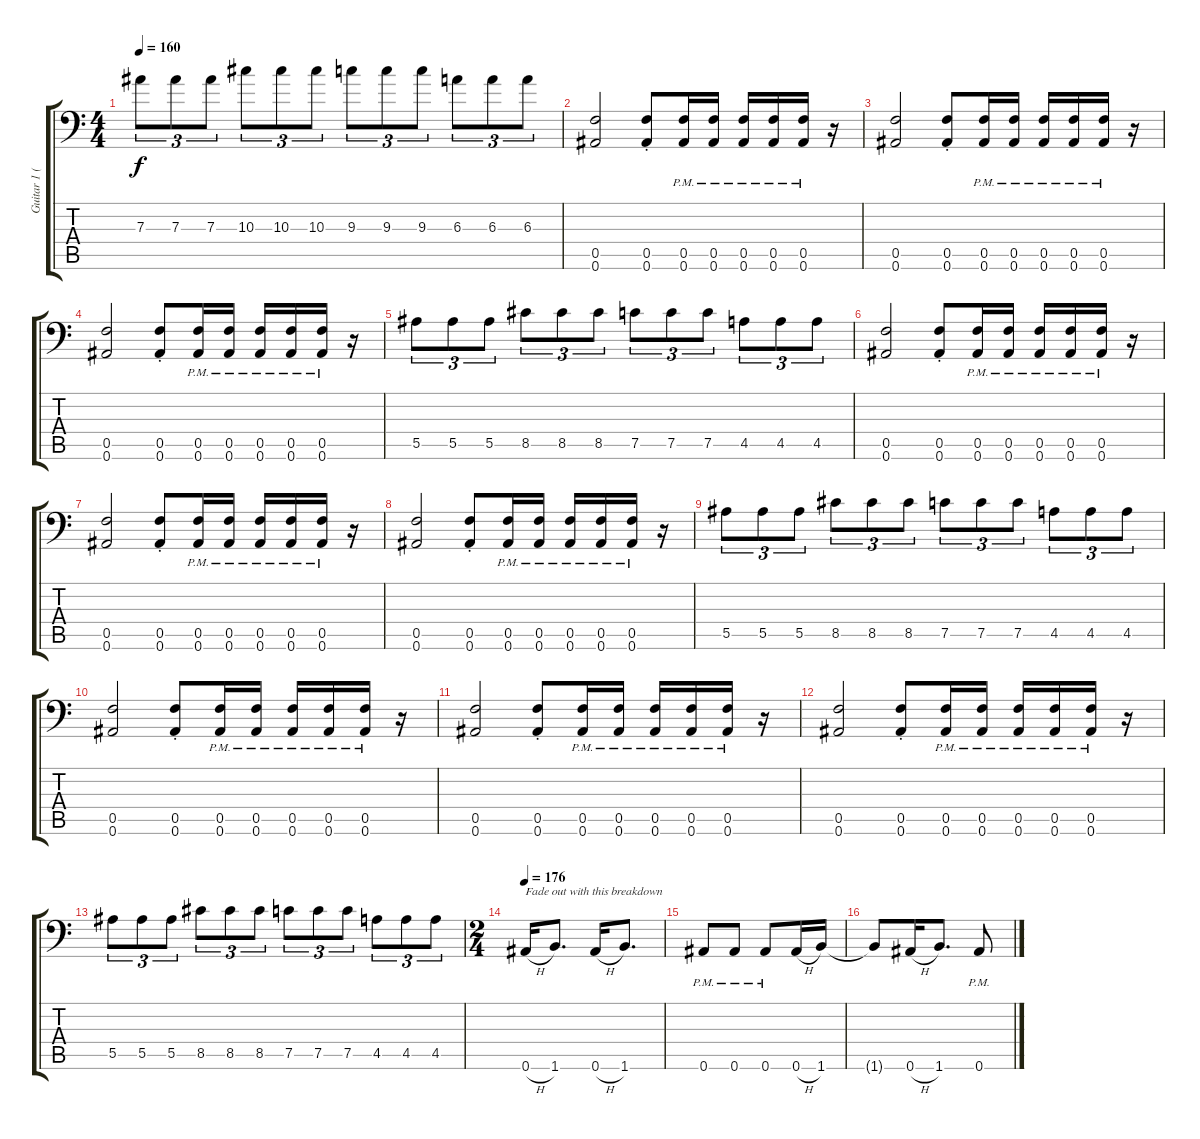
\track ("Guitar 1 (Right)" "Guitar 1 (") {instrument distortionguitar}
\staff {score tabs}
\tuning (C4 G3 Eb3 Bb2 F2 Bb1) {hide}
\ts (4 4)
\tempo 160
\clef f4
\ks c
7.3.8{tu (3 2) dy f} 7.3.8{tu (3 2)} 7.3.8{tu (3 2)} 10.3.8{tu (3 2)} 10.3.8{tu (3 2)} 10.3.8{tu (3 2)} 9.3.8{tu (3 2)} 9.3.8{tu (3 2)} 9.3.8{tu (3 2)} 6.3.8{tu (3 2)} 6.3.8{tu (3 2)} 6.3.8{tu (3 2)} |
(0.5 0.6).2 (0.5{st} 0.6{st}).8 (0.5{pm} 0.6{pm}).16 (0.5{pm} 0.6{pm}).16 (0.5{pm} 0.6{pm}).16 (0.5{pm} 0.6{pm}).16 (0.5{pm} 0.6{pm}).16 r.16 |
(0.5 0.6).2 (0.5{st} 0.6{st}).8 (0.5{pm} 0.6{pm}).16 (0.5{pm} 0.6{pm}).16 (0.5{pm} 0.6{pm}).16 (0.5{pm} 0.6{pm}).16 (0.5{pm} 0.6{pm}).16 r.16 |
(0.5 0.6).2 (0.5{st} 0.6{st}).8 (0.5{pm} 0.6{pm}).16 (0.5{pm} 0.6{pm}).16 (0.5{pm} 0.6{pm}).16 (0.5{pm} 0.6{pm}).16 (0.5{pm} 0.6{pm}).16 r.16 |
5.5.8{tu (3 2)} 5.5.8{tu (3 2)} 5.5.8{tu (3 2)} 8.5.8{tu (3 2)} 8.5.8{tu (3 2)} 8.5.8{tu (3 2)} 7.5.8{tu (3 2)} 7.5.8{tu (3 2)} 7.5.8{tu (3 2)} 4.5.8{tu (3 2)} 4.5.8{tu (3 2)} 4.5.8{tu (3 2)} |
(0.5 0.6).2 (0.5{st} 0.6{st}).8 (0.5{pm} 0.6{pm}).16 (0.5{pm} 0.6{pm}).16 (0.5{pm} 0.6{pm}).16 (0.5{pm} 0.6{pm}).16 (0.5{pm} 0.6{pm}).16 r.16 |
(0.5 0.6).2 (0.5{st} 0.6{st}).8 (0.5{pm} 0.6{pm}).16 (0.5{pm} 0.6{pm}).16 (0.5{pm} 0.6{pm}).16 (0.5{pm} 0.6{pm}).16 (0.5{pm} 0.6{pm}).16 r.16 |
(0.5 0.6).2 (0.5{st} 0.6{st}).8 (0.5{pm} 0.6{pm}).16 (0.5{pm} 0.6{pm}).16 (0.5{pm} 0.6{pm}).16 (0.5{pm} 0.6{pm}).16 (0.5{pm} 0.6{pm}).16 r.16 |
5.5.8{tu (3 2)} 5.5.8{tu (3 2)} 5.5.8{tu (3 2)} 8.5.8{tu (3 2)} 8.5.8{tu (3 2)} 8.5.8{tu (3 2)} 7.5.8{tu (3 2)} 7.5.8{tu (3 2)} 7.5.8{tu (3 2)} 4.5.8{tu (3 2)} 4.5.8{tu (3 2)} 4.5.8{tu (3 2)} |
(0.5 0.6).2 (0.5{st} 0.6{st}).8 (0.5{pm} 0.6{pm}).16 (0.5{pm} 0.6{pm}).16 (0.5{pm} 0.6{pm}).16 (0.5{pm} 0.6{pm}).16 (0.5{pm} 0.6{pm}).16 r.16 |
(0.5 0.6).2 (0.5{st} 0.6{st}).8 (0.5{pm} 0.6{pm}).16 (0.5{pm} 0.6{pm}).16 (0.5{pm} 0.6{pm}).16 (0.5{pm} 0.6{pm}).16 (0.5{pm} 0.6{pm}).16 r.16 |
(0.5 0.6).2 (0.5{st} 0.6{st}).8 (0.5{pm} 0.6{pm}).16 (0.5{pm} 0.6{pm}).16 (0.5{pm} 0.6{pm}).16 (0.5{pm} 0.6{pm}).16 (0.5{pm} 0.6{pm}).16 r.16 |
5.5.8{tu (3 2)} 5.5.8{tu (3 2)} 5.5.8{tu (3 2)} 8.5.8{tu (3 2)} 8.5.8{tu (3 2)} 8.5.8{tu (3 2)} 7.5.8{tu (3 2)} 7.5.8{tu (3 2)} 7.5.8{tu (3 2)} 4.5.8{tu (3 2)} 4.5.8{tu (3 2)} 4.5.8{tu (3 2)} |
\ts (2 4)
\tempo 176
0.6{h}.16{txt "Fade out with this breakdown"} 1.6.8{d} 0.6{h}.16 1.6.8{d} |
0.6{pm}.8 0.6{pm}.8 0.6{pm}.8 0.6{h}.16 1.6.16 |
1.6{t}.8 0.6{h}.16 1.6.8{d} 0.6{pm}.8
